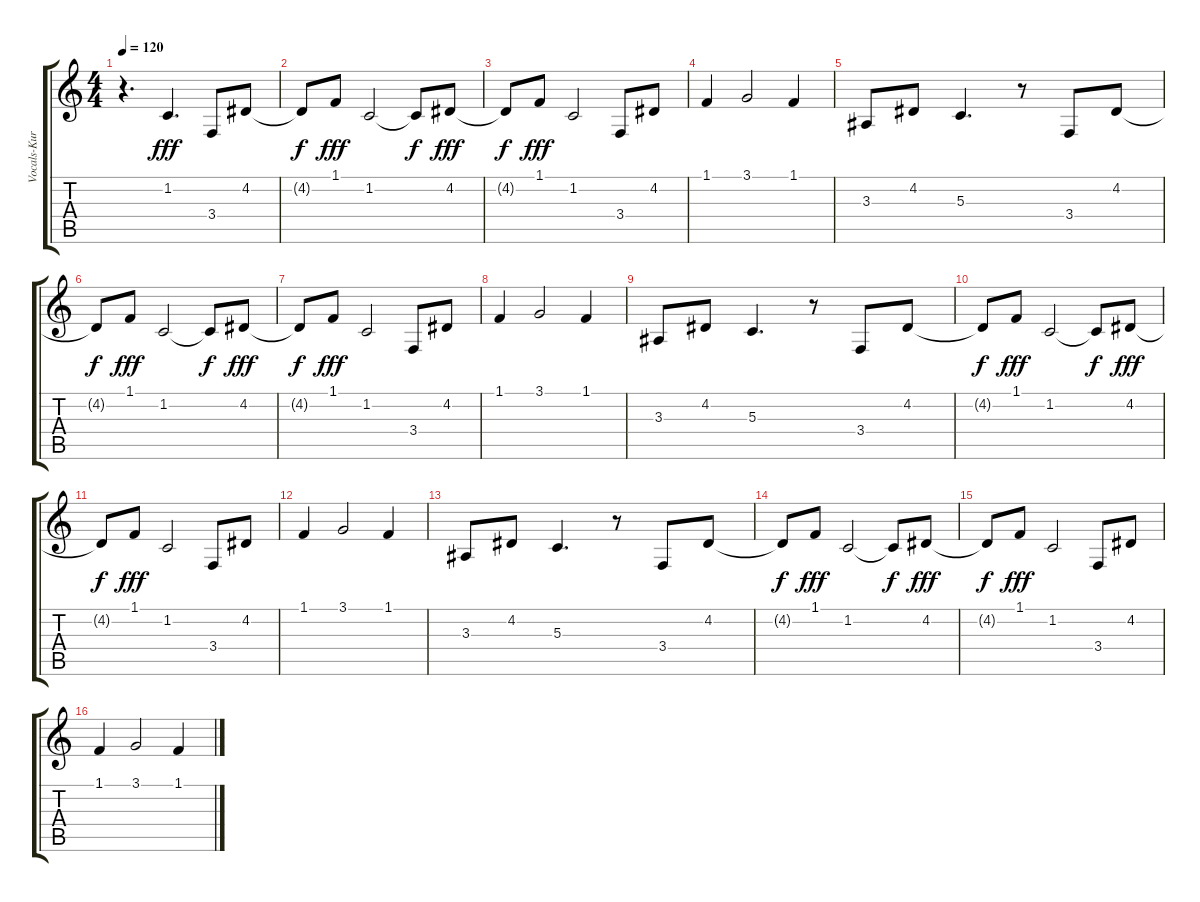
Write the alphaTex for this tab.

\track ("Vocals-Kurt Cobain" "Vocals-Kur") {instrument trumpet}
\staff {score tabs}
\tuning (E4 B3 G3 D3 A2 E2) {hide}
\ts (4 4)
\tempo 120
\clef g2
\ks c
r.4{d dy fff} 1.2.4{d} 3.4.8 4.2.8 |
4.2{t}.8{dy f} 1.1.8{dy fff} 1.2.2 1.2{t}.8{dy f} 4.2.8{dy fff} |
4.2{t}.8{dy f} 1.1.8{dy fff} 1.2.2 3.4.8 4.2.8 |
1.1.4 3.1.2 1.1.4 |
3.3.8 4.2.8 5.3.4{d} r.8 3.4.8 4.2.8 |
4.2{t}.8{dy f} 1.1.8{dy fff} 1.2.2 1.2{t}.8{dy f} 4.2.8{dy fff} |
4.2{t}.8{dy f} 1.1.8{dy fff} 1.2.2 3.4.8 4.2.8 |
1.1.4 3.1.2 1.1.4 |
3.3.8 4.2.8 5.3.4{d} r.8 3.4.8 4.2.8 |
4.2{t}.8{dy f} 1.1.8{dy fff} 1.2.2 1.2{t}.8{dy f} 4.2.8{dy fff} |
4.2{t}.8{dy f} 1.1.8{dy fff} 1.2.2 3.4.8 4.2.8 |
1.1.4 3.1.2 1.1.4 |
3.3.8 4.2.8 5.3.4{d} r.8 3.4.8 4.2.8 |
4.2{t}.8{dy f} 1.1.8{dy fff} 1.2.2 1.2{t}.8{dy f} 4.2.8{dy fff} |
4.2{t}.8{dy f} 1.1.8{dy fff} 1.2.2 3.4.8 4.2.8 |
1.1.4 3.1.2 1.1.4
